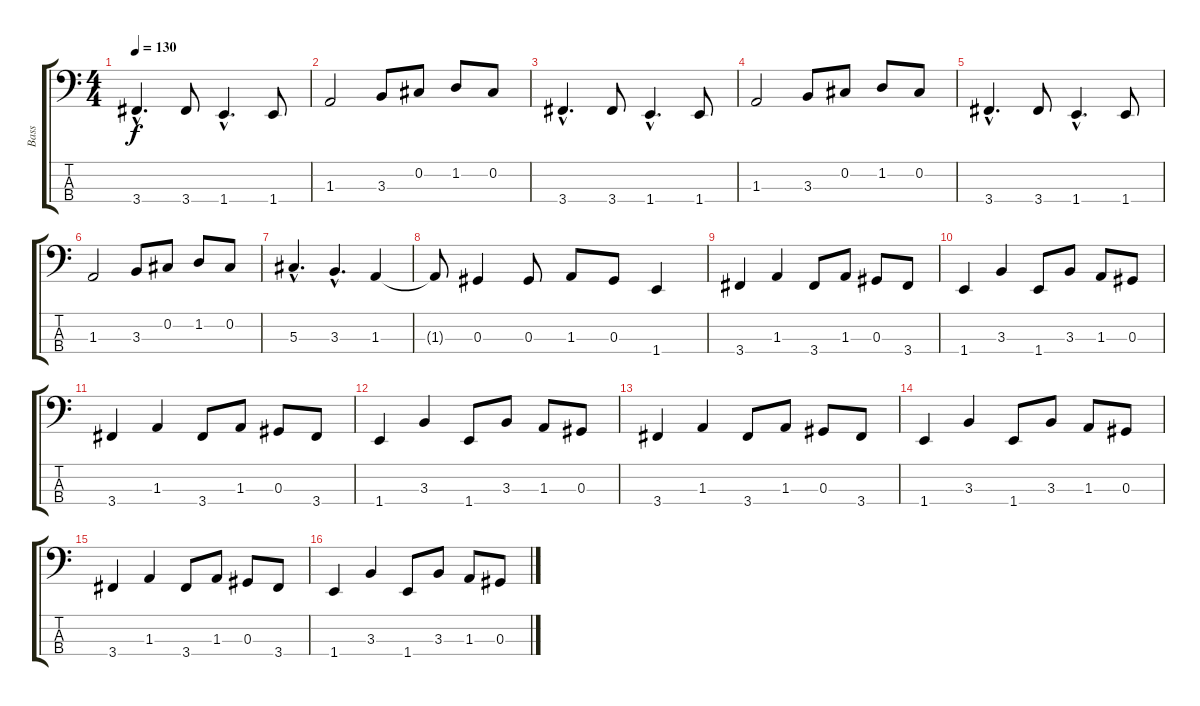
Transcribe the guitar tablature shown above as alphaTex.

\track ("Bass" "Bass") {instrument electricbassfinger}
\staff {score tabs}
\tuning (Gb2 Db2 Ab1 Eb1) {hide}
\ts (4 4)
\tempo 130
\clef f4
\ks c
3.4{hac}.4{d dy f} 3.4.8 1.4{hac}.4{d} 1.4.8 |
1.3.2 3.3.8 0.2.8 1.2.8 0.2.8 |
3.4{hac}.4{d} 3.4.8 1.4{hac}.4{d} 1.4.8 |
1.3.2 3.3.8 0.2.8 1.2.8 0.2.8 |
3.4{hac}.4{d} 3.4.8 1.4{hac}.4{d} 1.4.8 |
1.3.2 3.3.8 0.2.8 1.2.8 0.2.8 |
5.3{hac}.4{d} 3.3{hac}.4{d} 1.3.4 |
1.3{t}.8 0.3.4 0.3.8 1.3.8 0.3.8 1.4.4 |
3.4.4 1.3.4 3.4.8 1.3.8 0.3.8 3.4.8 |
1.4.4 3.3.4 1.4.8 3.3.8 1.3.8 0.3.8 |
3.4.4 1.3.4 3.4.8 1.3.8 0.3.8 3.4.8 |
1.4.4 3.3.4 1.4.8 3.3.8 1.3.8 0.3.8 |
3.4.4 1.3.4 3.4.8 1.3.8 0.3.8 3.4.8 |
1.4.4 3.3.4 1.4.8 3.3.8 1.3.8 0.3.8 |
3.4.4 1.3.4 3.4.8 1.3.8 0.3.8 3.4.8 |
1.4.4 3.3.4 1.4.8 3.3.8 1.3.8 0.3.8
